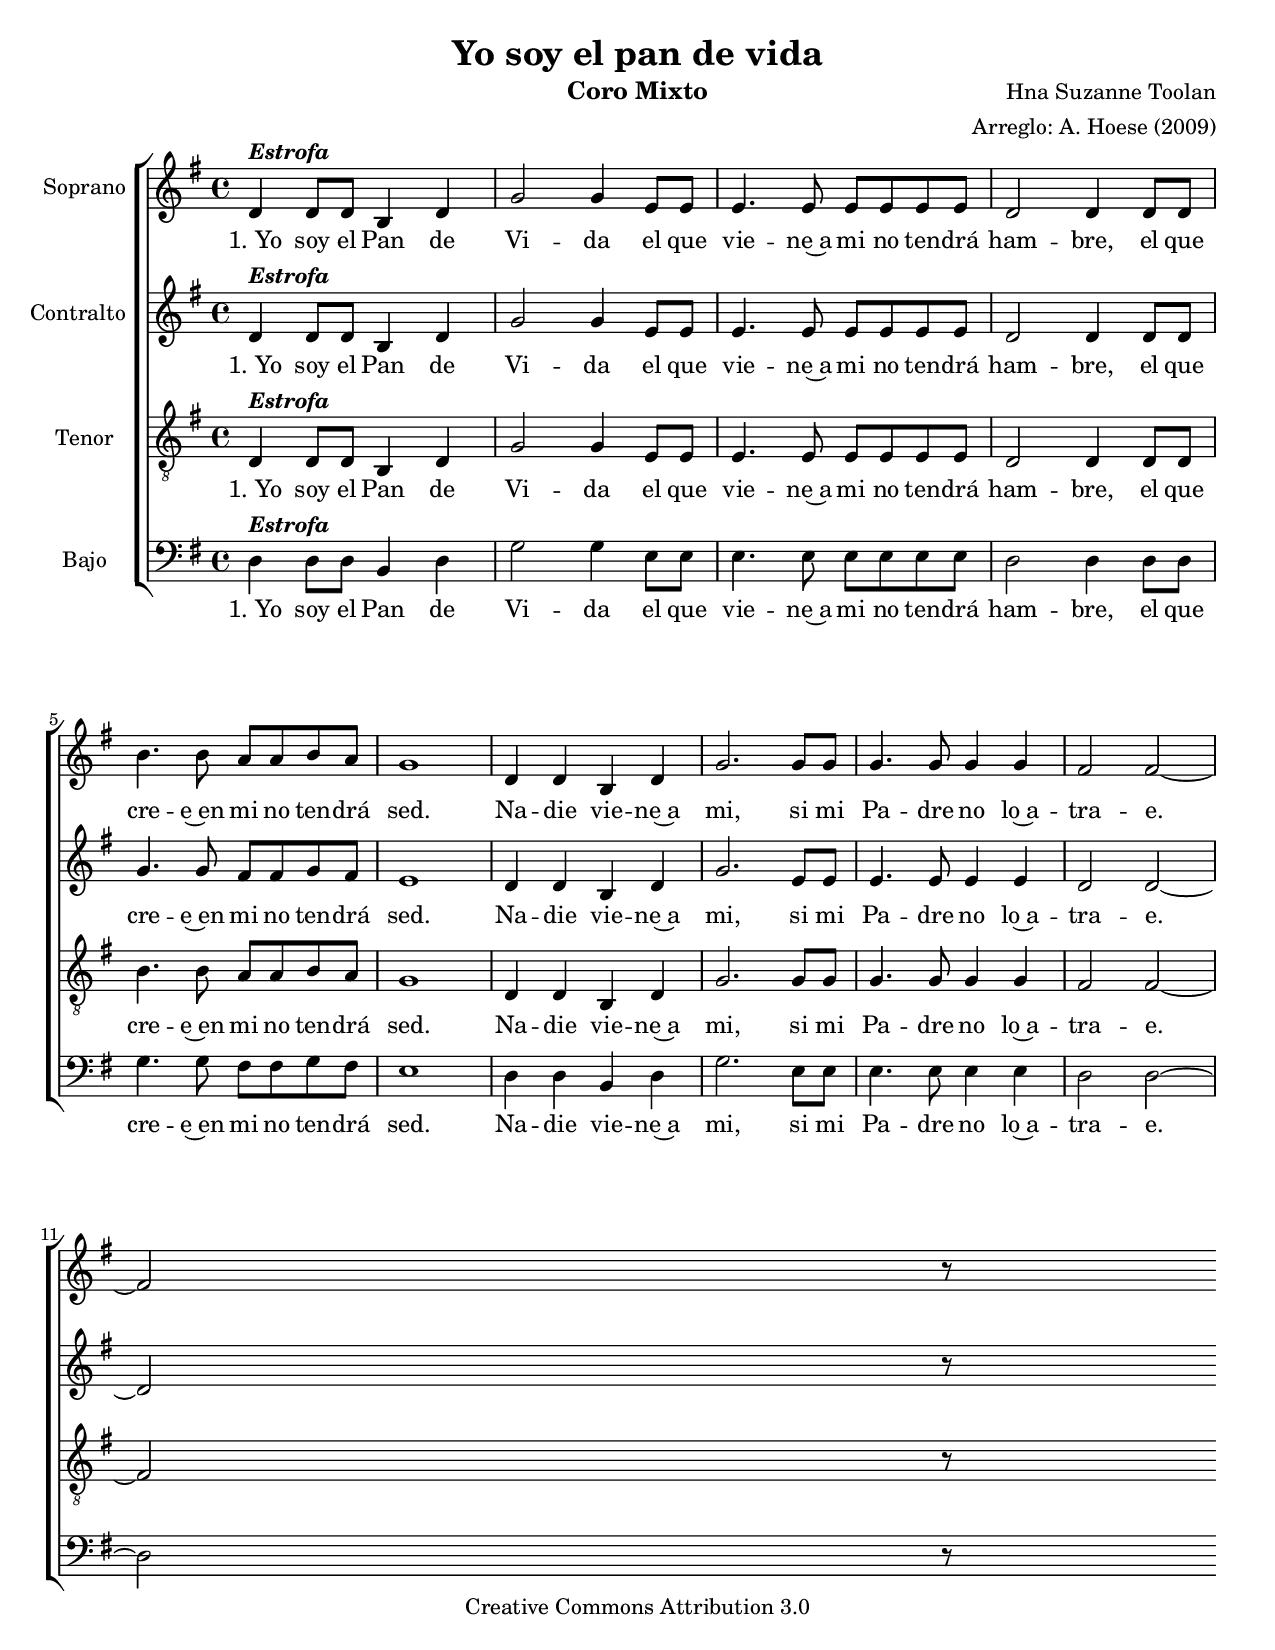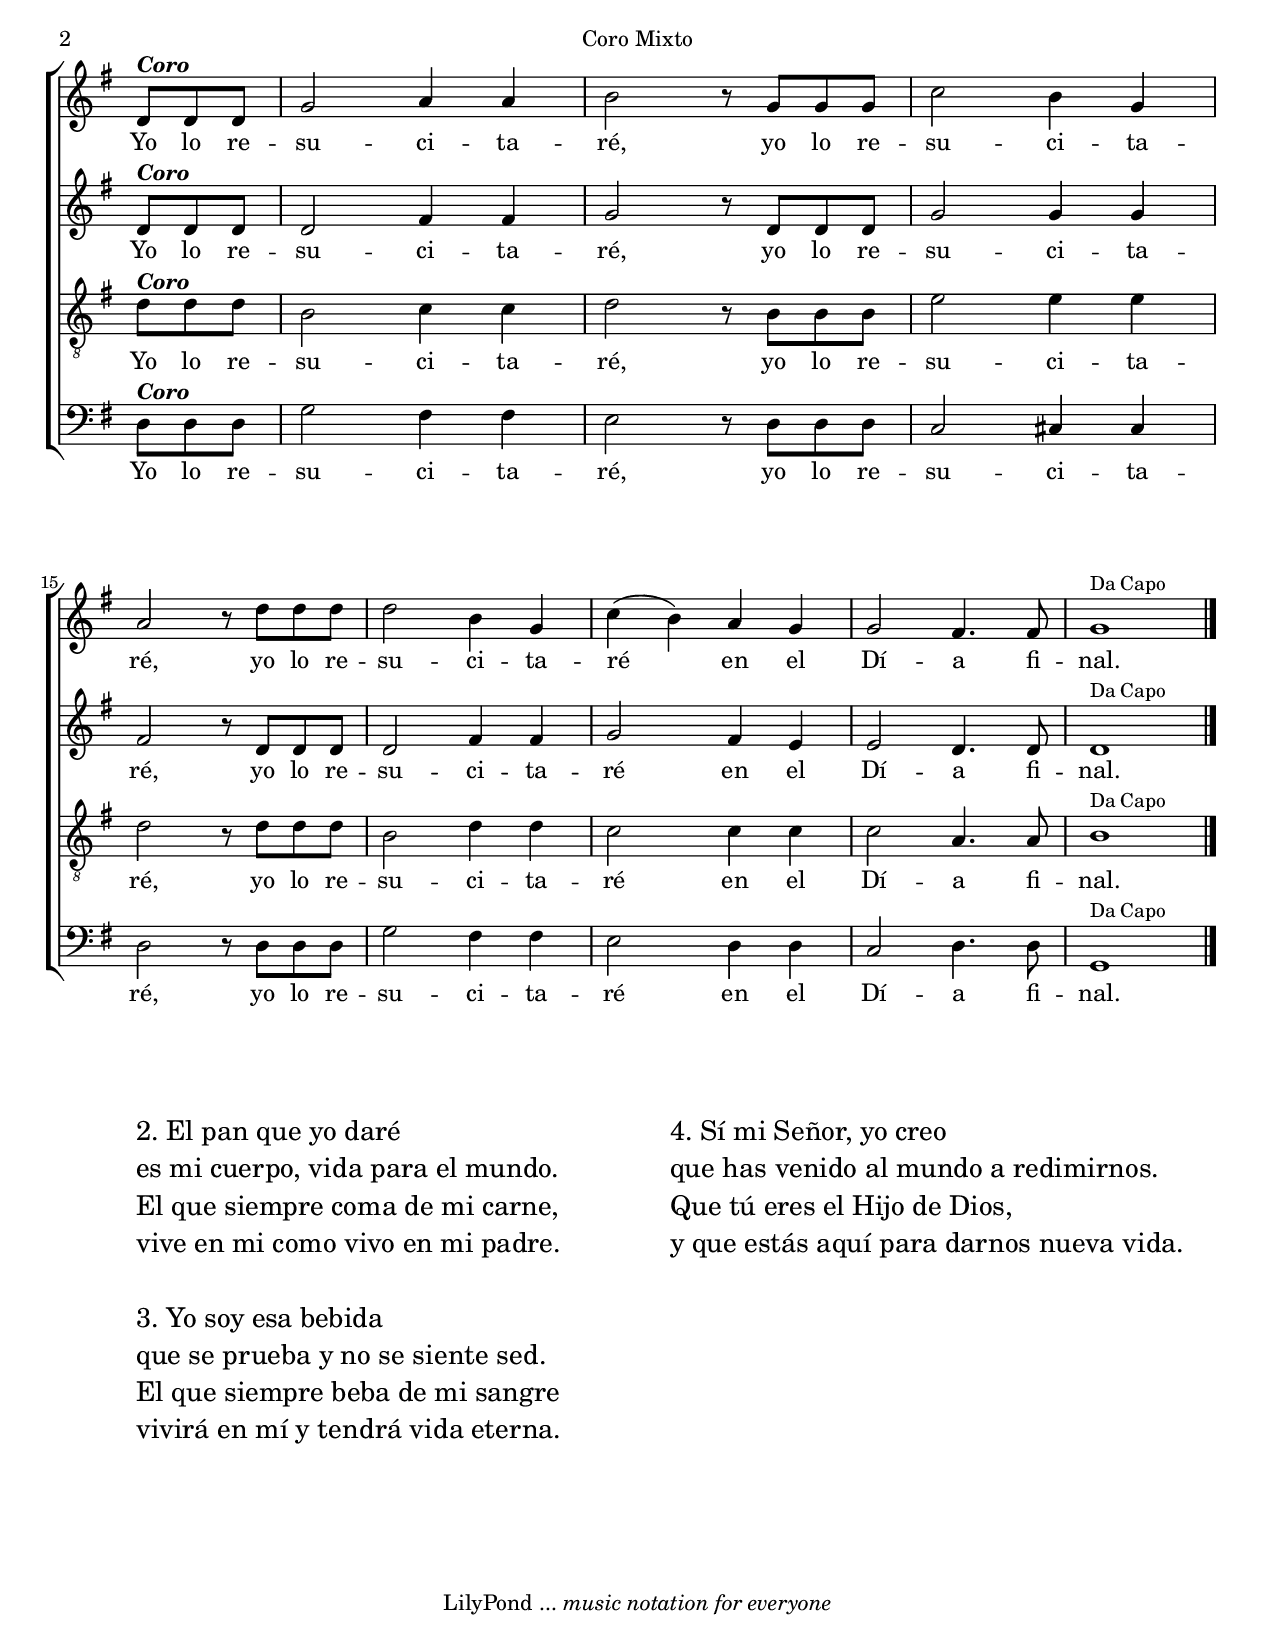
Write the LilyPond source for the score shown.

% ****************************************************************
%	Señor ten piedad - Coro Mixto
%	by serach.sam@
% ****************************************************************
\language "espanol"
\version "2.19.80"

\include "melodia.ily"

#(set-global-staff-size 19)

\header {
  title = \titulo
  subtitle = \subtitulo
  instrument = "Coro Mixto"
  composer = \autor
  arranger = \arreglo
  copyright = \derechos
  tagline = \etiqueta
  breakbefore = ##t
}

% --- Musica

% --- Letra

\score {
  <<
     \new ChoirStaff <<
        \new Staff <<
          \set Staff.instrumentName = #"Soprano "
          \new Voice = "soprano" << \global \soprano >>
          \new Lyrics \lyricsto "soprano" \letra
        >>
        \new Staff <<
          \set Staff.instrumentName = #"Contralto "
          \new Voice = "alto" << \global \alto >>
          \new Lyrics \lyricsto "alto" \letra
        >>
        \new Staff <<
          \set Staff.instrumentName = #"Tenor "
          \new Voice = "tenor" << \global \tenor >>
          \new Lyrics \lyricsto "tenor" \letra
        >>
        \new Staff <<
          \set Staff.instrumentName = #"Bajo "
          \new Voice = "bajo" << \global \bajo >>
          \new Lyrics \lyricsto "bajo" \letra
        >>
     >>
  >>
  \midi {}
  \layout {}
}

\letras

\paper {
  #(set-paper-size "letter")
}